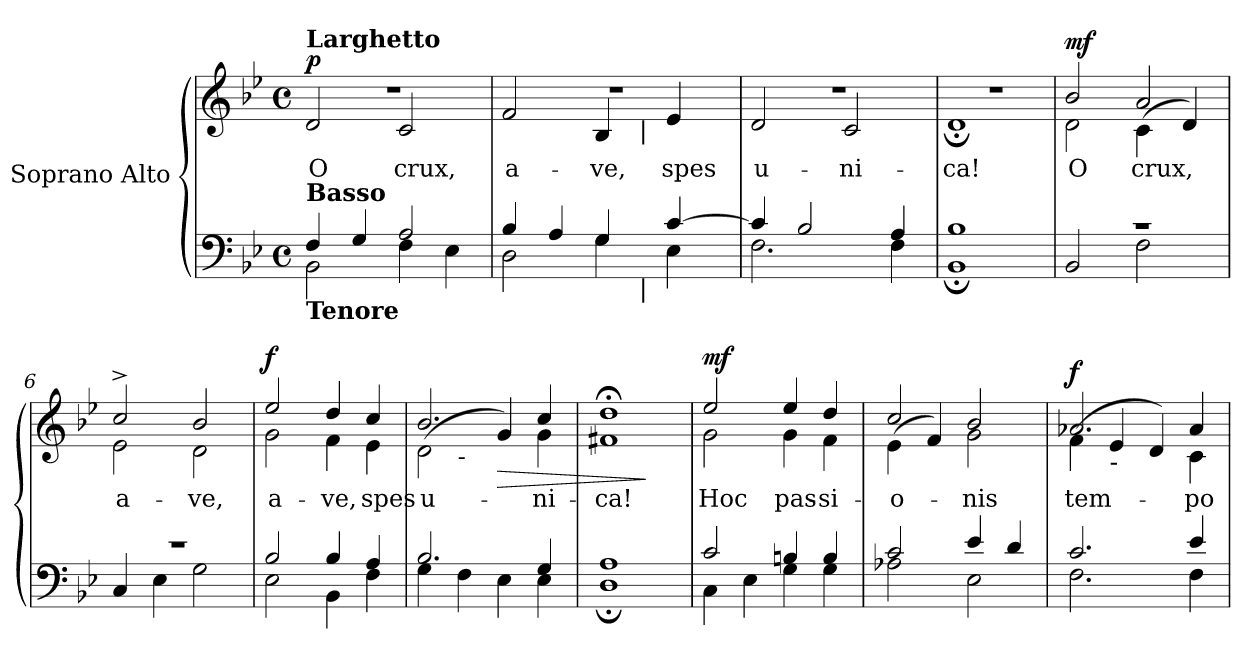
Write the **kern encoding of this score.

**kern	**kern	**text	**dynam
*part1	*part1	*part1	*part1
*staff2	*staff1	*staff1	*staff1/2
*I"Soprano Alto	*	*	*
!!LO:PB:g=z
*clefF4	*clefG2	*	*
*k[b-e-]	*k[b-e-]	*	*
*B-:	*B-:	*	*
*M4/4	*M4/4	*	*
*met(c)	*met(c)	*	*
=1	=1	=1	=1
*^	*^	*	*
!	!	!LO:TX:a:B:t=Larghetto	!	!	!
!LO:TX:b:B:t=Tenore	!	!	!	!	!
!LO:TX:B:t=Basso	!	!	!	!	!
!	!	!	!	!LO:LY:b:color=#000000	!
4Fi/	2BB-i\	1r	2di/	O	p
4Gi/	.	.	.	.	.
!	!	!	!	!LO:LY:b:color=#000000	!
2Ai/	4Fi\	.	2ci/	crux,	.
.	4E-i\	.	.	.	.
=2	=2	=2	=2	=2	=2
!	!	!	!	!LO:LY:b:color=#000000	!
*	*^	*	*^	*	*
4B-i/	2Di\	2ryy	1r	2fi/	2ryy	a-	.
4Ai/	.	.	.	.	.	.	.
!	!	!	!	!	!	!LO:LY:b:color=#000000	!
4Gi/	4Gi\	8ryy	.	4B-i/	8ryy	-ve,	.
.	.	64ryy	.	.	64ryy	.	.
.	.	256.ryy	.	.	256.ryy	.	.
!	!	!	!	!	!LO:TX:b:t=|	!	!
!	!	!LO:TX:b:t=|	!	!	!	!	!
.	.	4ryy	.	.	4ryy	.	.
!	!	!	!	!	!	!LO:LY:b:color=#000000	!
[4ci/	4E-i\	.	.	4e-i/	.	spes	.
.	.	16ryy	.	.	16ryy	.	.
.	.	32ryy	.	.	32ryy	.	.
.	.	128ryy	.	.	128ryy	.	.
.	.	512ryy	.	.	512ryy	.	.
*	*v	*v	*	*	*	*	*
*	*	*	*v	*v	*	*
=3	=3	=3	=3	=3	=3
*	*^	*	*^	*	*
!	!	!	!	!	!	!LO:LY:b:color=#000000	!
*	*v	*v	*	*	*	*	*
*	*	*	*v	*v	*	*
4ci/]	2.Fi\	1r	2di/	u-	.
2B-i/	.	.	.	.	.
!	!	!	!	!LO:LY:b:color=#000000	!
.	.	.	2ci/	-ni-	.
4Ai/	4Fi\	.	.	.	.
=4	=4	=4	=4	=4	=4
!	!	!	!	!LO:LY:b:color=#000000	!
1B-i	1BB-;i	1r	1d;i	-ca!	.
!!LO:LB:g=z	!!
=5	=5	=5	=5	=5	=5
!	!	!	!	!LO:LY:b:color=#000000	!
1r	2BB-i/	2b-i/	2di\	O	mf
!	!	!	!	!LO:LY:b:color=#000000	!
.	2Fi\	2ai/	(4ci\	crux,	.
.	.	.	4di/)	.	.
=6	=6	=6	=6	=6	=6
!	!	!	!	!LO:LY:b:color=#000000	!
1r	4Ci/	2cc^i/	2e-i\	a-	.
.	4E-i\	.	.	.	.
!	!	!	!	!LO:LY:b:color=#000000	!
.	2Gi\	2b-i/	2di\	-ve,	.
=7	=7	=7	=7	=7	=7
!	!	!	!	!LO:LY:b:color=#000000	!
2B-i/	2E-i\	2ee-i/	2gi\	a-	f
!	!	!	!	!LO:LY:b:color=#000000	!
4B-i/	4BB-i\	4ddi/	4fi\	-ve,	.
!	!	!	!	!LO:LY:b:color=#000000	!
4Ai/	4Fi\	4cci/	4e-i\	spes	.
*	*	*v	*v	*	*
=8	=8	=8	=8	=8
*	*	*^	*	*
!	!	!	!	!LO:LY:b:color=#000000	!
*	*	*	*^	*	*
2.B-i/	4Gi\	2.b-i/	(2di\	4ryy	u-	.
!	!	!	!	!LO:TX:b:t=-	!	!
.	4Fi\	.	.	2.ryy	.	.
!	!	!	!	!	!	!LO:HP:b
.	4E-i\	.	4gi/)	.	.	>
!	!	!	!	!	!LO:LY:b:color=#000000	!
4Gi/	4E-i\	4cci/	4gi\	.	-ni-	.
*	*	*v	*v	*v	*	*
=9	=9	=9	=9	=9
*	*	*^	*	*
*	*	*	*^	*	*
!	!	!	!	!	!LO:LY:b:color=#000000	!
*	*	*	*v	*v	*	*
1Ai	1D;i	1dd;i	1f#Xi	-ca!	.
*v	*v	*	*	*	*
*	*v	*v	*	*
.	.	.	]
=10	=10	=10	=10
*^	*	*	*
!	!	!	!LO:LY:b:color=#000000	!
*	*	*^	*	*
2ci/	4Ci\	2ee-i/	2gi\	Hoc	mf
.	4E-i\	.	.	.	.
!	!	!	!	!LO:LY:b:color=#000000	!
4Bni/	4Gi\	4ee-i/	4gi\	pas-	.
!	!	!	!	!LO:LY:b:color=#000000	!
4Bi/	4Gi\	4ddi/	4fi\	-si-	.
=11	=11	=11	=11	=11	=11
!	!	!	!	!LO:LY:b:color=#000000	!
2ci/	2A-Xi\	2cci/	(4e-i\	-o-	.
.	.	.	4fi/)	.	.
!	!	!	!	!LO:LY:b:color=#000000	!
4e-i/	2E-i\	2b-i/	2gi\	-nis	.
4di/	.	.	.	.	.
!!LO:LB:g=z	!!
=12	=12	=12	=12	=12	=12
!	!	!	!	!LO:LY:b:color=#000000	!
2.ci/	2.Fi\	2.a-Xi/	(4fi\	tem-	f
!	!	!	!LO:TX:b:t=-	!	!
.	.	.	4e-i/	.	.
.	.	.	4di/)	.	.
!	!	!	!	!LO:LY:b:color=#000000	!
4e-i/	4Fi\	4a-i/	4ci\	-po-	.
*v	*v	*	*	*	*
*	*v	*v	*	*
=	=	=	=
*-	*-	*-	*-
